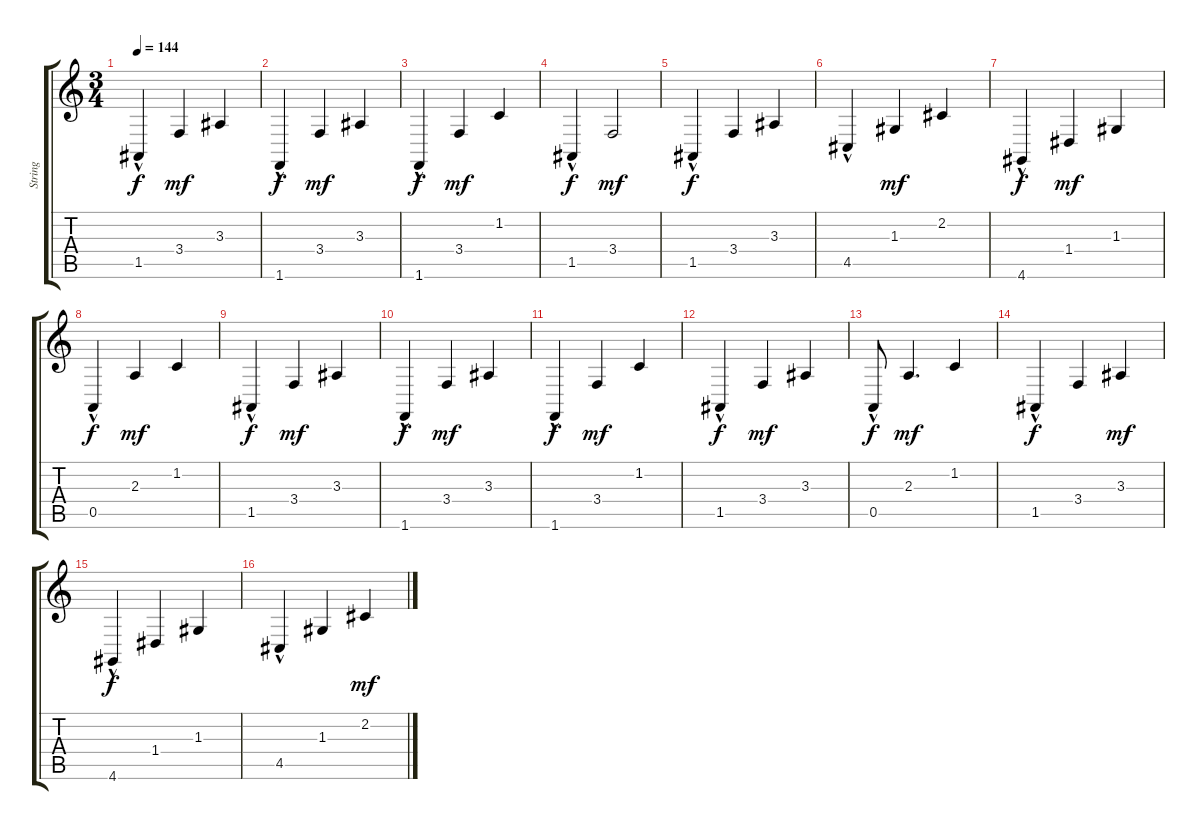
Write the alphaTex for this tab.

\track ("String" "String") {instrument harpsichord}
\staff {score tabs}
\tuning (E4 B3 G3 D3 A2 E2) {hide}
\ts (3 4)
\tempo 144
\clef g2
\ks c
1.5{hac}.4{dy f} 3.4.4{dy mf} 3.3.4 |
1.6{hac}.4{dy f} 3.4.4{dy mf} 3.3.4 |
1.6{hac}.4{dy f} 3.4.4{dy mf} 1.2.4 |
1.5{hac}.4{dy f} 3.4.2{dy mf} |
1.5{hac}.4{dy f} 3.4.4 3.3.4 |
4.5{hac}.4 1.3.4{dy mf} 2.2.4 |
4.6{hac}.4{dy f} 1.4.4{dy mf} 1.3.4 |
0.5{hac}.4{dy f} 2.3.4{dy mf} 1.2.4 |
1.5{hac}.4{dy f} 3.4.4{dy mf} 3.3.4 |
1.6{hac}.4{dy f} 3.4.4{dy mf} 3.3.4 |
1.6{hac}.4{dy f} 3.4.4{dy mf} 1.2.4 |
1.5{hac}.4{dy f} 3.4.4{dy mf} 3.3.4 |
0.5{hac}.8{dy f} 2.3.4{d dy mf} 1.2.4 |
1.5{hac}.4{dy f} 3.4.4 3.3.4{dy mf} |
4.6{hac}.4{dy f} 1.4.4 1.3.4 |
4.5{hac}.4 1.3.4 2.2.4{dy mf}
